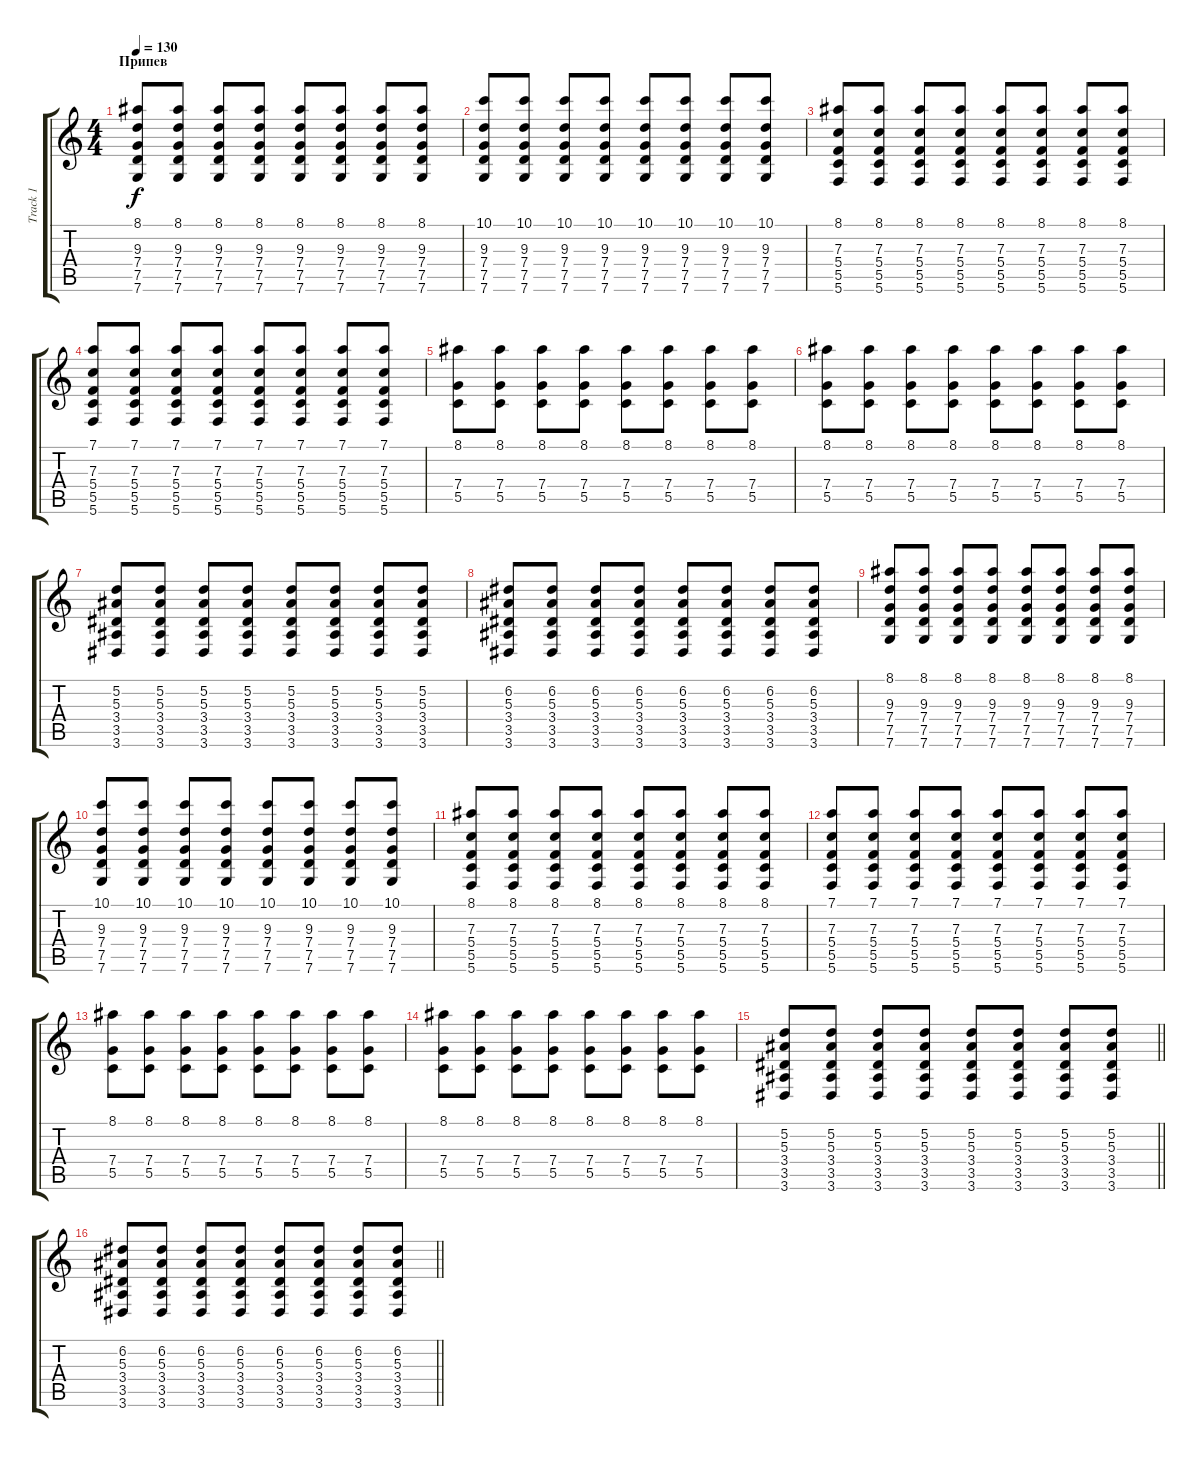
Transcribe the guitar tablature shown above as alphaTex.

\track ("Track 1" "Track 1") {instrument acousticguitarsteel}
\staff {score tabs}
\tuning (D4 A3 F3 C3 G2 C2) {hide}
\ts (4 4)
\section ("" "Припев")
\tempo 130
\clef g2
\ks c
(8.1 9.3 7.4 7.5 7.6).8{dy f} (8.1 9.3 7.4 7.5 7.6).8 (8.1 9.3 7.4 7.5 7.6).8 (8.1 9.3 7.4 7.5 7.6).8 (8.1 9.3 7.4 7.5 7.6).8 (8.1 9.3 7.4 7.5 7.6).8 (8.1 9.3 7.4 7.5 7.6).8 (8.1 9.3 7.4 7.5 7.6).8 |
(10.1 9.3 7.4 7.5 7.6).8 (10.1 9.3 7.4 7.5 7.6).8 (10.1 9.3 7.4 7.5 7.6).8 (10.1 9.3 7.4 7.5 7.6).8 (10.1 9.3 7.4 7.5 7.6).8 (10.1 9.3 7.4 7.5 7.6).8 (10.1 9.3 7.4 7.5 7.6).8 (10.1 9.3 7.4 7.5 7.6).8 |
(8.1 7.3 5.4 5.5 5.6).8 (8.1 7.3 5.4 5.5 5.6).8 (8.1 7.3 5.4 5.5 5.6).8 (8.1 7.3 5.4 5.5 5.6).8 (8.1 7.3 5.4 5.5 5.6).8 (8.1 7.3 5.4 5.5 5.6).8 (8.1 7.3 5.4 5.5 5.6).8 (8.1 7.3 5.4 5.5 5.6).8 |
(7.1 7.3 5.4 5.5 5.6).8 (7.1 7.3 5.4 5.5 5.6).8 (7.1 7.3 5.4 5.5 5.6).8 (7.1 7.3 5.4 5.5 5.6).8 (7.1 7.3 5.4 5.5 5.6).8 (7.1 7.3 5.4 5.5 5.6).8 (7.1 7.3 5.4 5.5 5.6).8 (7.1 7.3 5.4 5.5 5.6).8 |
(8.1 7.4 5.5).8 (8.1 7.4 5.5).8 (8.1 7.4 5.5).8 (8.1 7.4 5.5).8 (8.1 7.4 5.5).8 (8.1 7.4 5.5).8 (8.1 7.4 5.5).8 (8.1 7.4 5.5).8 |
(8.1 7.4 5.5).8 (8.1 7.4 5.5).8 (8.1 7.4 5.5).8 (8.1 7.4 5.5).8 (8.1 7.4 5.5).8 (8.1 7.4 5.5).8 (8.1 7.4 5.5).8 (8.1 7.4 5.5).8 |
(5.2 5.3 3.4 3.5 3.6).8 (5.2 5.3 3.4 3.5 3.6).8 (5.2 5.3 3.4 3.5 3.6).8 (5.2 5.3 3.4 3.5 3.6).8 (5.2 5.3 3.4 3.5 3.6).8 (5.2 5.3 3.4 3.5 3.6).8 (5.2 5.3 3.4 3.5 3.6).8 (5.2 5.3 3.4 3.5 3.6).8 |
(6.2 5.3 3.4 3.5 3.6).8 (6.2 5.3 3.4 3.5 3.6).8 (6.2 5.3 3.4 3.5 3.6).8 (6.2 5.3 3.4 3.5 3.6).8 (6.2 5.3 3.4 3.5 3.6).8 (6.2 5.3 3.4 3.5 3.6).8 (6.2 5.3 3.4 3.5 3.6).8 (6.2 5.3 3.4 3.5 3.6).8 |
(8.1 9.3 7.4 7.5 7.6).8 (8.1 9.3 7.4 7.5 7.6).8 (8.1 9.3 7.4 7.5 7.6).8 (8.1 9.3 7.4 7.5 7.6).8 (8.1 9.3 7.4 7.5 7.6).8 (8.1 9.3 7.4 7.5 7.6).8 (8.1 9.3 7.4 7.5 7.6).8 (8.1 9.3 7.4 7.5 7.6).8 |
(10.1 9.3 7.4 7.5 7.6).8 (10.1 9.3 7.4 7.5 7.6).8 (10.1 9.3 7.4 7.5 7.6).8 (10.1 9.3 7.4 7.5 7.6).8 (10.1 9.3 7.4 7.5 7.6).8 (10.1 9.3 7.4 7.5 7.6).8 (10.1 9.3 7.4 7.5 7.6).8 (10.1 9.3 7.4 7.5 7.6).8 |
(8.1 7.3 5.4 5.5 5.6).8 (8.1 7.3 5.4 5.5 5.6).8 (8.1 7.3 5.4 5.5 5.6).8 (8.1 7.3 5.4 5.5 5.6).8 (8.1 7.3 5.4 5.5 5.6).8 (8.1 7.3 5.4 5.5 5.6).8 (8.1 7.3 5.4 5.5 5.6).8 (8.1 7.3 5.4 5.5 5.6).8 |
(7.1 7.3 5.4 5.5 5.6).8 (7.1 7.3 5.4 5.5 5.6).8 (7.1 7.3 5.4 5.5 5.6).8 (7.1 7.3 5.4 5.5 5.6).8 (7.1 7.3 5.4 5.5 5.6).8 (7.1 7.3 5.4 5.5 5.6).8 (7.1 7.3 5.4 5.5 5.6).8 (7.1 7.3 5.4 5.5 5.6).8 |
(8.1 7.4 5.5).8 (8.1 7.4 5.5).8 (8.1 7.4 5.5).8 (8.1 7.4 5.5).8 (8.1 7.4 5.5).8 (8.1 7.4 5.5).8 (8.1 7.4 5.5).8 (8.1 7.4 5.5).8 |
(8.1 7.4 5.5).8 (8.1 7.4 5.5).8 (8.1 7.4 5.5).8 (8.1 7.4 5.5).8 (8.1 7.4 5.5).8 (8.1 7.4 5.5).8 (8.1 7.4 5.5).8 (8.1 7.4 5.5).8 |
\barLineRight lightlight
(5.2 5.3 3.4 3.5 3.6).8 (5.2 5.3 3.4 3.5 3.6).8 (5.2 5.3 3.4 3.5 3.6).8 (5.2 5.3 3.4 3.5 3.6).8 (5.2 5.3 3.4 3.5 3.6).8 (5.2 5.3 3.4 3.5 3.6).8 (5.2 5.3 3.4 3.5 3.6).8 (5.2 5.3 3.4 3.5 3.6).8 |
\section ("" "")
\barLineRight lightlight
(6.2 5.3 3.4 3.5 3.6).8 (6.2 5.3 3.4 3.5 3.6).8 (6.2 5.3 3.4 3.5 3.6).8 (6.2 5.3 3.4 3.5 3.6).8 (6.2 5.3 3.4 3.5 3.6).8 (6.2 5.3 3.4 3.5 3.6).8 (6.2 5.3 3.4 3.5 3.6).8 (6.2 5.3 3.4 3.5 3.6).8
